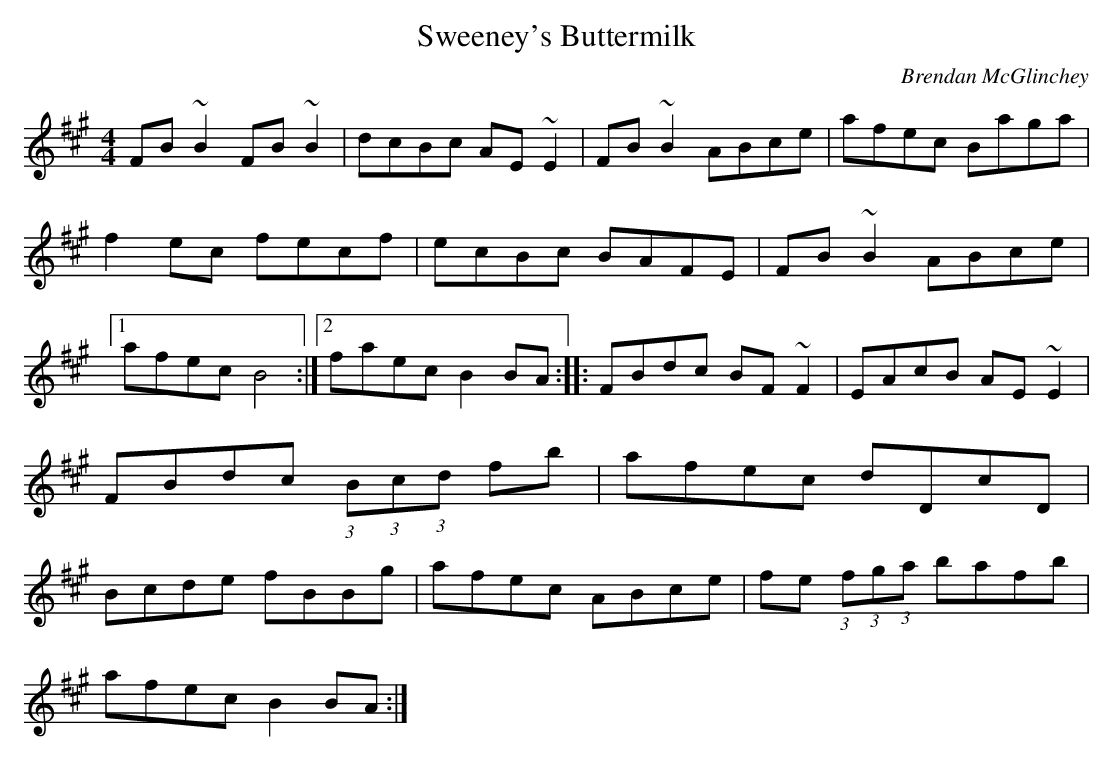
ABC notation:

X:1
T:Sweeney's Buttermilk
C:Brendan McGlinchey
M:4/4
L:1/8
K:A
FB~B2 FB~B2 |dcBc AE~E2 |FB~B2 ABce |afec Baga |f2 ec fecf |ecBc BAFE |FB~B2 ABce |[1afec B4 :|[2faec B2 BA ::FBdc BF~F2 |EAcB AE~E2 |FBdc (3:2:1B(3:2:1c(3:2:1d fb |afec dDcD |Bcde fBBg |afec ABce |fe (3:2:1f(3:2:1g(3:2:1a bafb |
afec B2 BA :|
